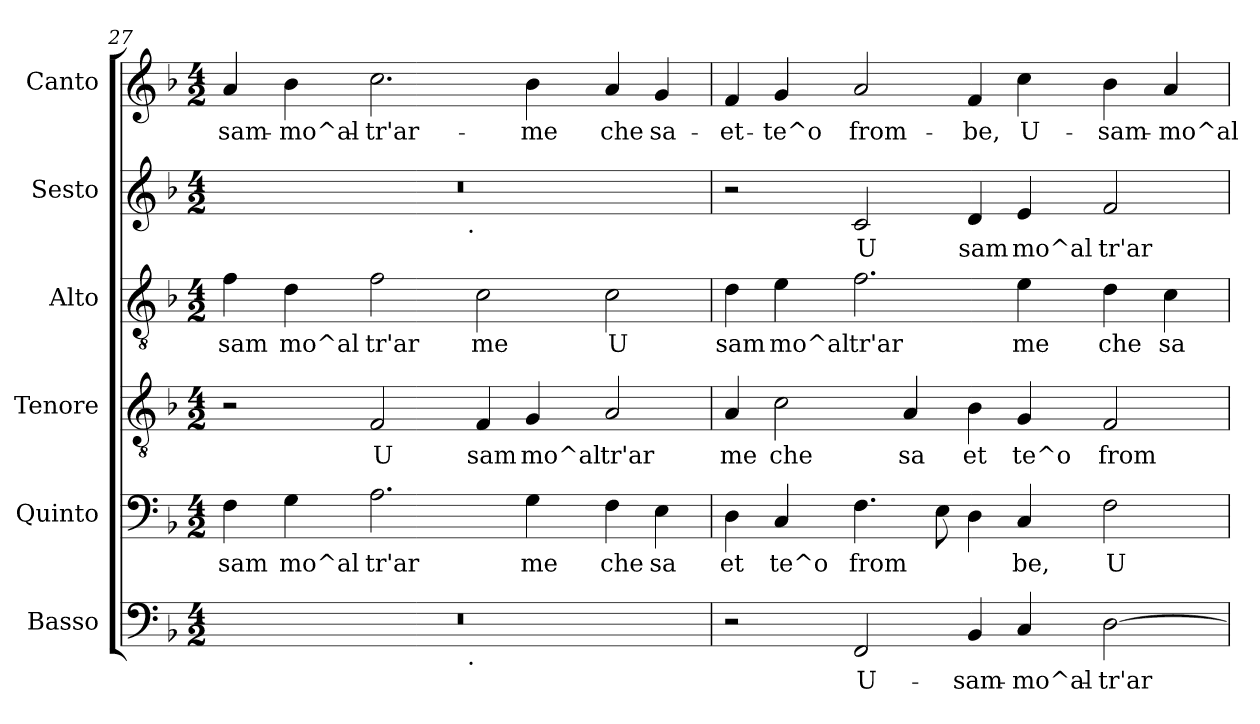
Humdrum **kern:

**kern	**text	**kern	**text	**kern	**text	**kern	**text	**kern	**text	**kern	**text
*part6	*part6	*part5	*part5	*part4	*part4	*part3	*part3	*part2	*part2	*part1	*part1
*staff6	*staff6	*staff5	*staff5	*staff4	*staff4	*staff3	*staff3	*staff2	*staff2	*staff1	*staff1
*I"Basso	*	*I"Quinto	*	*I"Tenore	*	*I"Alto	*	*I"Sesto	*	*I"Canto	*
!!LO:PB:g=z
*clefF4	*	*clefF4	*	*clefGv2	*	*clefGv2	*	*clefG2	*	*clefG2	*
*k[b-]	*	*k[b-]	*	*k[b-]	*	*k[b-]	*	*k[b-]	*	*k[b-]	*
*F:	*	*F:	*	*F:	*	*F:	*	*F:	*	*F:	*
*M4/2	*	*M4/2	*	*M4/2	*	*M4/2	*	*M4/2	*	*M4/2	*
=27	=27	=27	=27	=27	=27	=27	=27	=27	=27	=27	=27
!	!	!	!LO:LY:b:cj	!	!	!	!LO:LY:b:cj	!	!	!	!LO:LY:a:cj
*^	*	*	*	*	*	*	*	*^	*	*	*
0r	2ryy	.	4F\	-sam	2r	.	4f\	sam	0r	2ryy	.	4a/	sam-
!	!	!	!	!LO:LY:b:cj	!	!	!	!LO:LY:b:cj	!	!	!	!	!LO:LY:a:cj
.	.	.	4G\	mo^al	.	.	4d\	mo^al	.	.	.	4b-\	-mo^al-
!	!	!	!	!LO:LY:b:cj	!	!LO:LY:b:cj	!	!LO:LY:b:cj	!	!	!	!	!LO:LY:a:cj
.	4ryy	.	2.A\	tr'ar	2F/	U	2f\	tr'ar	.	4ryy	.	2.cc\	-tr'ar-
.	8...ryy	.	.	.	.	.	.	.	.	8...ryy	.	.	.
!	!	!	!	!	!	!	!	!	!	!LO:TX:b:t=.	!	!	!
!	!LO:TX:b:t=.	!	!	!	!	!	!	!	!	!	!	!	!
.	1ryy	.	.	.	.	.	.	.	.	1ryy	.	.	.
!	!	!	!	!	!	!LO:LY:b:cj	!	!LO:LY:b:cj	!	!	!	!	!
.	.	.	.	.	4F/	sam	2c\	me	.	.	.	.	.
!	!	!	!	!LO:LY:b:cj	!	!LO:LY:b:cj	!	!	!	!	!	!	!LO:LY:a:cj
.	.	.	4G\	me	4G/	mo^al	.	.	.	.	.	4b-\	-me
!	!	!	!	!LO:LY:b:cj	!	!LO:LY:b:cj	!	!LO:LY:b:cj	!	!	!	!	!LO:LY:a:cj
.	.	.	4F\	che	2A/	tr'ar	2c\	U	.	.	.	4a/	che
!	!	!	!	!LO:LY:b:cj	!	!	!	!	!	!	!	!	!LO:LY:a:cj
.	.	.	4E\	sa	.	.	.	.	.	.	.	4g/	sa-
.	64ryy	.	.	.	.	.	.	.	.	64ryy	.	.	.
=28	=28	=28	=28	=28	=28	=28	=28	=28	=28	=28	=28	=28	=28
!	!	!	!	!LO:LY:b:cj	!	!LO:LY:b:cj	!	!LO:LY:b:cj	!	!	!	!	!LO:LY:a:cj
*v	*v	*	*	*	*	*	*	*	*v	*v	*	*	*
2r	.	4D\	et	4A/	me	4d\	sam	2r	.	4f/	-et-
!	!	!	!LO:LY:b:cj	!	!LO:LY:b:cj	!	!LO:LY:b:cj	!	!	!	!LO:LY:a:cj
.	.	4C/	te^o	2c\	che	4e\	mo^al	.	.	4g/	-te^o
!	!LO:LY:b:cj	!	!LO:LY:b:cj	!	!	!	!LO:LY:b:cj	!	!LO:LY:b:cj	!	!LO:LY:a:cj
2FF/	U-	4.F\	from	.	.	2.f\	tr'ar	2c/	U	2a/	from-
!	!	!	!	!	!LO:LY:b:cj	!	!	!	!	!	!
.	.	.	.	4A/	sa	.	.	.	.	.	.
!	!	!	!LO:LY:b:cj	!	!	!	!	!	!	!	!
.	.	8E\	.	.	.	.	.	.	.	.	.
!	!LO:LY:b:cj	!	!LO:LY:b:cj	!	!LO:LY:b:cj	!	!	!	!LO:LY:b:cj	!	!LO:LY:a:cj
4BB-/	-sam-	4D\	.	4B-\	et	.	.	4d/	sam	4f/	-be,
!	!LO:LY:b:cj	!	!LO:LY:b:cj	!	!LO:LY:b:cj	!	!LO:LY:b:cj	!	!LO:LY:b:cj	!	!LO:LY:a:cj
4C/	-mo^al-	4C/	be,	4G/	te^o	4e\	me	4e/	mo^al	4cc\	U-
!	!LO:LY:b:cj	!	!LO:LY:b:cj	!	!LO:LY:b:cj	!	!LO:LY:b:cj	!	!LO:LY:b:cj	!	!LO:LY:a:cj
[>2D\	-tr'ar-	2F\	U	2F/	from	4d\	che	2f/	tr'ar	4b-\	-sam-
!	!	!	!	!	!	!	!LO:LY:b:cj	!	!	!	!LO:LY:a:cj
.	.	.	.	.	.	4c\	sa	.	.	4a/	-mo^al-
=	=	=	=	=	=	=	=	=	=	=	=
*-	*-	*-	*-	*-	*-	*-	*-	*-	*-	*-	*-
